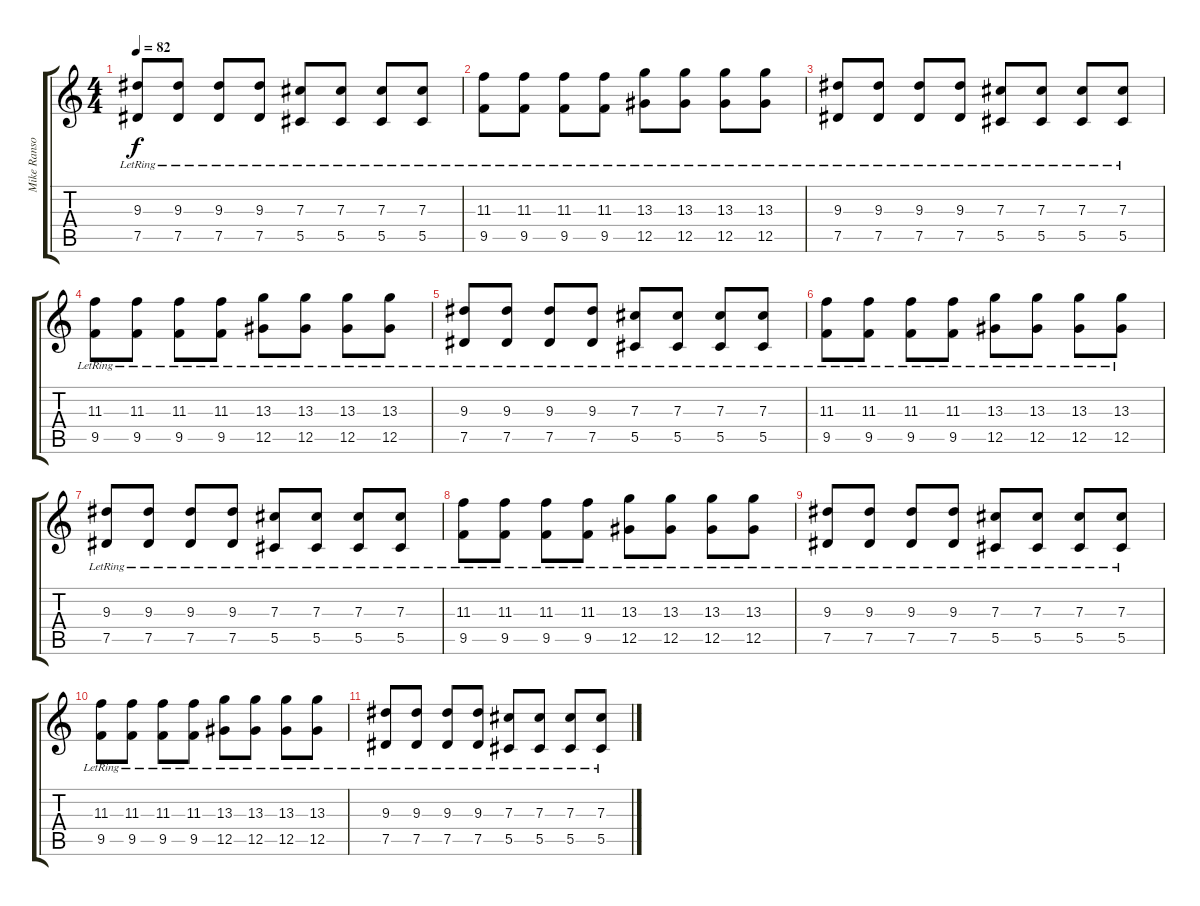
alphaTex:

\track ("Mike Ransom(Melodics& Distortion)" "Mike Ranso") {instrument acousticguitarsteel}
\staff {score tabs}
\tuning (Eb4 Bb3 Gb3 Db3 Ab2 Db2) {hide}
\ts (4 4)
\tempo 82
\clef g2
\ks c
(9.3{lr} 7.5{lr}).8{dy f} (9.3{lr} 7.5{lr}).8 (9.3{lr} 7.5{lr}).8 (9.3{lr} 7.5{lr}).8 (7.3{lr} 5.5{lr}).8 (7.3{lr} 5.5{lr}).8 (7.3{lr} 5.5{lr}).8 (7.3{lr} 5.5{lr}).8 |
(11.3{lr} 9.5{lr}).8 (11.3{lr} 9.5{lr}).8 (11.3{lr} 9.5{lr}).8 (11.3{lr} 9.5{lr}).8 (13.3{lr} 12.5{lr}).8 (13.3{lr} 12.5{lr}).8 (13.3{lr} 12.5{lr}).8 (13.3{lr} 12.5{lr}).8 |
(9.3{lr} 7.5{lr}).8 (9.3{lr} 7.5{lr}).8 (9.3{lr} 7.5{lr}).8 (9.3{lr} 7.5{lr}).8 (7.3{lr} 5.5{lr}).8 (7.3{lr} 5.5{lr}).8 (7.3{lr} 5.5{lr}).8 (7.3{lr} 5.5{lr}).8 |
(11.3{lr} 9.5{lr}).8 (11.3{lr} 9.5{lr}).8 (11.3{lr} 9.5{lr}).8 (11.3{lr} 9.5{lr}).8 (13.3{lr} 12.5{lr}).8 (13.3{lr} 12.5{lr}).8 (13.3{lr} 12.5{lr}).8 (13.3{lr} 12.5{lr}).8 |
(9.3{lr} 7.5{lr}).8 (9.3{lr} 7.5{lr}).8 (9.3{lr} 7.5{lr}).8 (9.3{lr} 7.5{lr}).8 (7.3{lr} 5.5{lr}).8 (7.3{lr} 5.5{lr}).8 (7.3{lr} 5.5{lr}).8 (7.3{lr} 5.5{lr}).8 |
(11.3{lr} 9.5{lr}).8 (11.3{lr} 9.5{lr}).8 (11.3{lr} 9.5{lr}).8 (11.3{lr} 9.5{lr}).8 (13.3{lr} 12.5{lr}).8 (13.3{lr} 12.5{lr}).8 (13.3{lr} 12.5{lr}).8 (13.3{lr} 12.5{lr}).8 |
(9.3{lr} 7.5{lr}).8 (9.3{lr} 7.5{lr}).8 (9.3{lr} 7.5{lr}).8 (9.3{lr} 7.5{lr}).8 (7.3{lr} 5.5{lr}).8 (7.3{lr} 5.5{lr}).8 (7.3{lr} 5.5{lr}).8{volume 9} (7.3{lr} 5.5{lr}).8 |
(11.3{lr} 9.5{lr}).8 (11.3{lr} 9.5{lr}).8 (11.3{lr} 9.5{lr}).8 (11.3{lr} 9.5{lr}).8 (13.3{lr} 12.5{lr}).8 (13.3{lr} 12.5{lr}).8 (13.3{lr} 12.5{lr}).8 (13.3{lr} 12.5{lr}).8 |
(9.3{lr} 7.5{lr}).8 (9.3{lr} 7.5{lr}).8 (9.3{lr} 7.5{lr}).8 (9.3{lr} 7.5{lr}).8 (7.3{lr} 5.5{lr}).8{volume 0} (7.3{lr} 5.5{lr}).8 (7.3{lr} 5.5{lr}).8 (7.3{lr} 5.5{lr}).8 |
(11.3{lr} 9.5{lr}).8 (11.3{lr} 9.5{lr}).8 (11.3{lr} 9.5{lr}).8 (11.3{lr} 9.5{lr}).8 (13.3{lr} 12.5{lr}).8 (13.3{lr} 12.5{lr}).8 (13.3{lr} 12.5{lr}).8 (13.3{lr} 12.5{lr}).8 |
(9.3{lr} 7.5{lr}).8 (9.3{lr} 7.5{lr}).8 (9.3{lr} 7.5{lr}).8 (9.3{lr} 7.5{lr}).8 (7.3{lr} 5.5{lr}).8 (7.3{lr} 5.5{lr}).8 (7.3{lr} 5.5{lr}).8 (7.3{lr} 5.5{lr}).8
